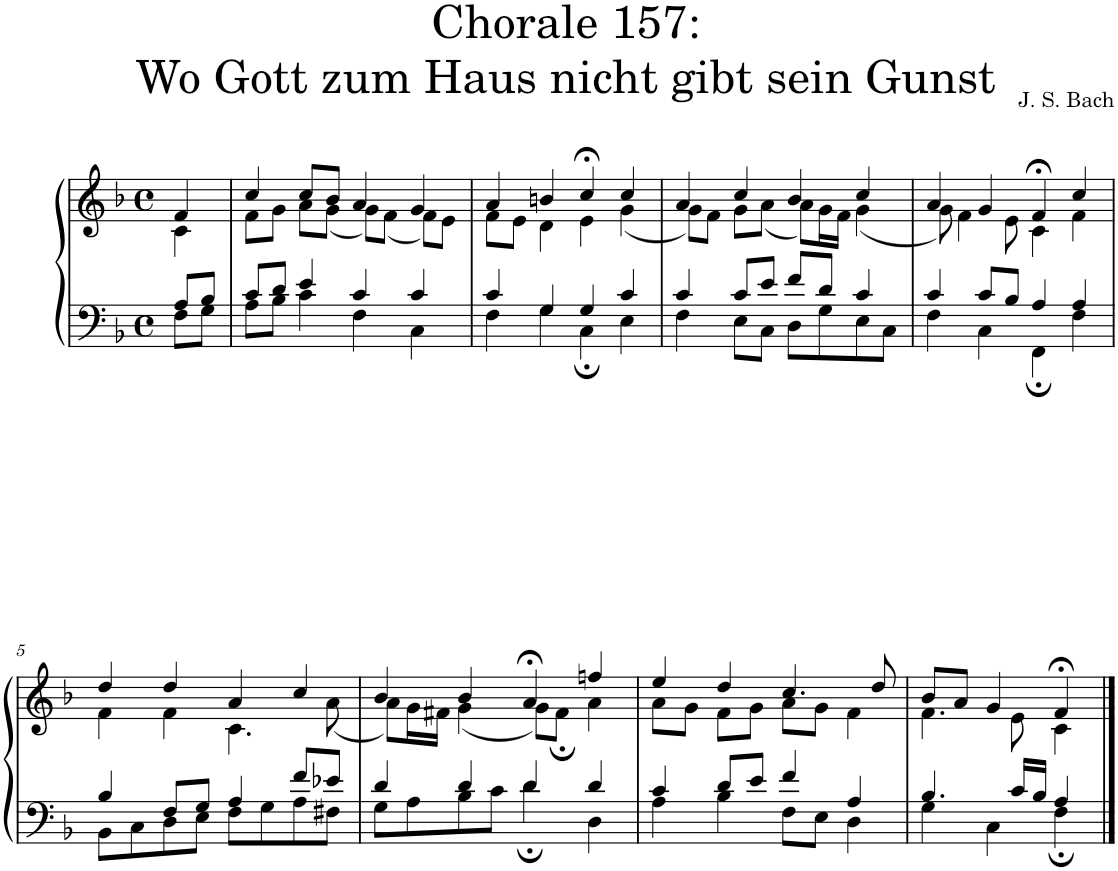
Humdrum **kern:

**kern	**kern
*part1	*part1
*staff2	*staff1
*I"S,A	*
*clefF4	*clefG2
*k[b-]	*k[b-]
*M4/4	*M4/4
*met(c)	*met(c)
=	=
*^	*^
8A/L	8F\L	4f/	4c\
8B-/J	8G\J	.	.
=1	=1	=1	=1
8c/L	8A\L	4cc/	8f\L
8d/J	8B-\J	.	8g\J
4e/	4c\	8cc/L	8a\L
.	.	8b-/J	(<8g\J
4c/	4F\	4a/	8g\L)
.	.	.	(<8f\J
4c/	4C\	4g/	8f\L)
.	.	.	8e\J
=2	=2	=2	=2
4c/	4F\	4a/	8f\L
.	.	.	8e\J
4G/	4G\	4bn/	4d\
4G/	4C;\	4cc;</	4e\
4c/	4E\	4cc/	(<4g\
=3	=3	=3	=3
4c/	4F\	4a/	8g\L)
.	.	.	8f\J
8c/L	8E\L	4cc/	8g\L
8e/J	8C\J	.	(<8a\J
8f/L	8D\L	4b-/	8a\L)
8d/J	8G\	.	16g\L
.	.	.	16f\JJ
4c/	8E\	4cc/	(<4g\
.	8C\J	.	.
=4	=4	=4	=4
4c/	4F\	4a/	8g\)
.	.	.	4f\
8c/L	4C\	4g/	.
8B-/J	.	.	8e\
4A/	4FF;\	4f;</	4c\
4A/	4F\	4cc/	4f\
!!LO:LB:g=z	!!
=5	=5	=5	=5
4B-/	8BB-\L	4dd/	4f\
.	8C\	.	.
8F/L	8D\	4dd/	4f\
8G/J	8E\J	.	.
4A/	8F\L	4a/	4.c\
.	8G\	.	.
8f/L	8A\	4cc/	.
8e-X/J	8F#X\J	.	(<8a\
=6	=6	=6	=6
4d/	8G\L	4b-/	8a\L)
.	8A\	.	16g\L
.	.	.	16f#X\JJ
4d/	8B-\	4b-/	(<4g\
.	8c\J	.	.
4d/	4d;\	4a;</	8g\L)
.	.	.	8f#;\J
4d/	4D\	4ffn/	4a\
=7	=7	=7	=7
4c/	4A\	4ee/	8a\L
.	.	.	8g\J
8d/L	4B-\	4dd/	8f\L
8e/J	.	.	8g\J
4f/	8F\L	4.cc/	8a\L
.	8E\J	.	8g\J
4A/	4D\	.	4f\
.	.	8dd/	.
=8	=8	=8	=8
4.B-/	4G\	8b-/L	4.f\
.	.	8a/J	.
.	4C\	4g/	.
16c/LL	.	.	8e\
16B-/JJ	.	.	.
4A/	4F;\	4f;</	4c\
*v	*v	*	*
*	*v	*v
==	==
*-	*-
